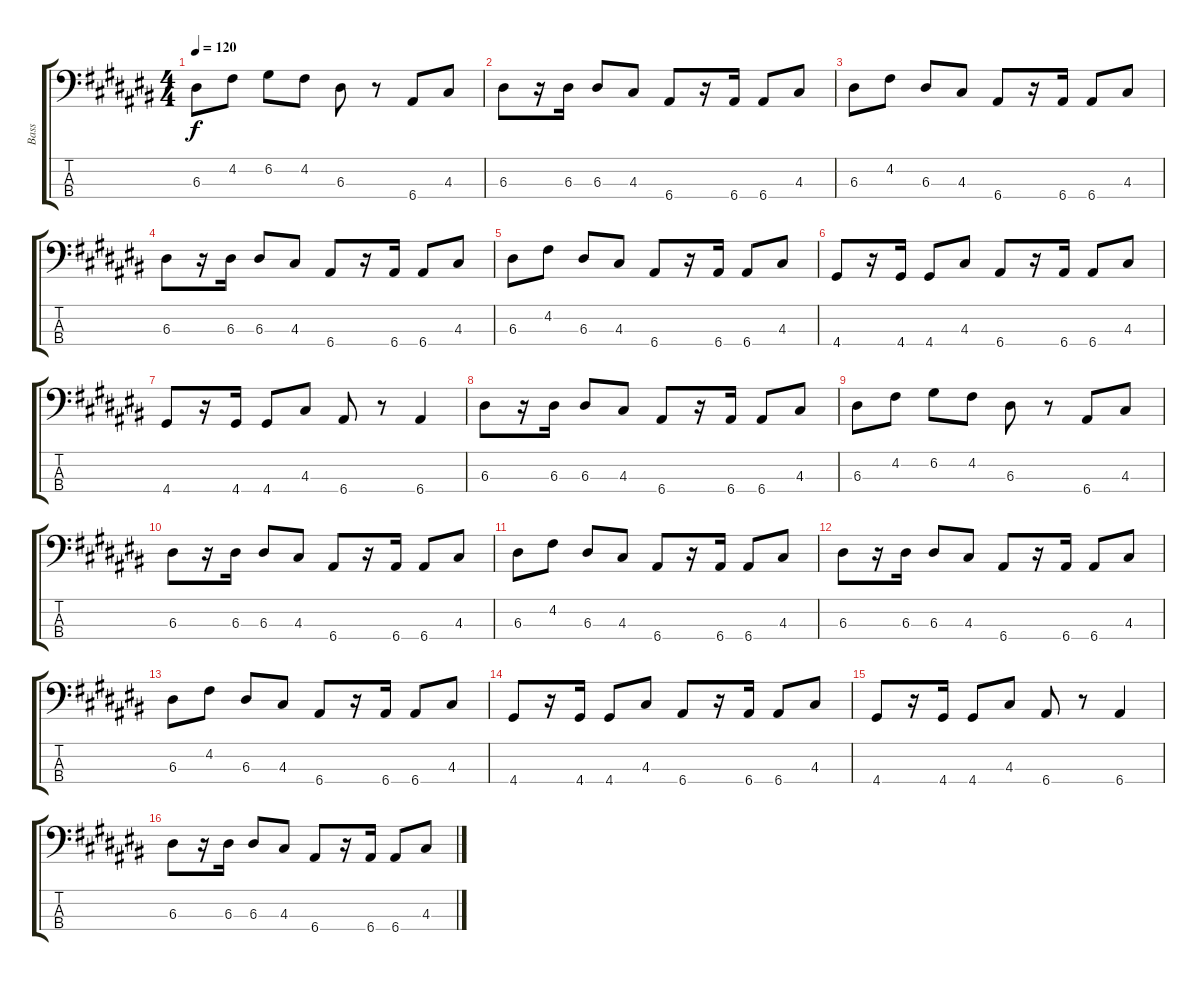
\track ("Bass" "Bass") {instrument electricbassfinger}
\staff {score tabs}
\tuning (G2 D2 A1 E1) {hide}
\ts (4 4)
\tempo 120
\clef f4
\ks c#
6.3.8{dy f} 4.2.8 6.2.8 4.2.8 6.3.8 r.8 6.4.8 4.3.8 |
6.3.8 r.16 6.3.16 6.3.8 4.3.8 6.4.8 r.16 6.4.16 6.4.8 4.3.8 |
6.3.8 4.2.8 6.3.8 4.3.8 6.4.8 r.16 6.4.16 6.4.8 4.3.8 |
6.3.8 r.16 6.3.16 6.3.8 4.3.8 6.4.8 r.16 6.4.16 6.4.8 4.3.8 |
6.3.8 4.2.8 6.3.8 4.3.8 6.4.8 r.16 6.4.16 6.4.8 4.3.8 |
4.4.8 r.16 4.4.16 4.4.8 4.3.8 6.4.8 r.16 6.4.16 6.4.8 4.3.8 |
4.4.8 r.16 4.4.16 4.4.8 4.3.8 6.4.8 r.8 6.4.4 |
6.3.8 r.16 6.3.16 6.3.8 4.3.8 6.4.8 r.16 6.4.16 6.4.8 4.3.8 |
6.3.8 4.2.8 6.2.8 4.2.8 6.3.8 r.8 6.4.8 4.3.8 |
6.3.8 r.16 6.3.16 6.3.8 4.3.8 6.4.8 r.16 6.4.16 6.4.8 4.3.8 |
6.3.8 4.2.8 6.3.8 4.3.8 6.4.8 r.16 6.4.16 6.4.8 4.3.8 |
6.3.8 r.16 6.3.16 6.3.8 4.3.8 6.4.8 r.16 6.4.16 6.4.8 4.3.8 |
6.3.8 4.2.8 6.3.8 4.3.8 6.4.8 r.16 6.4.16 6.4.8 4.3.8 |
4.4.8 r.16 4.4.16 4.4.8 4.3.8 6.4.8 r.16 6.4.16 6.4.8 4.3.8 |
4.4.8 r.16 4.4.16 4.4.8 4.3.8 6.4.8 r.8 6.4.4 |
6.3.8 r.16 6.3.16 6.3.8 4.3.8 6.4.8 r.16 6.4.16 6.4.8 4.3.8
